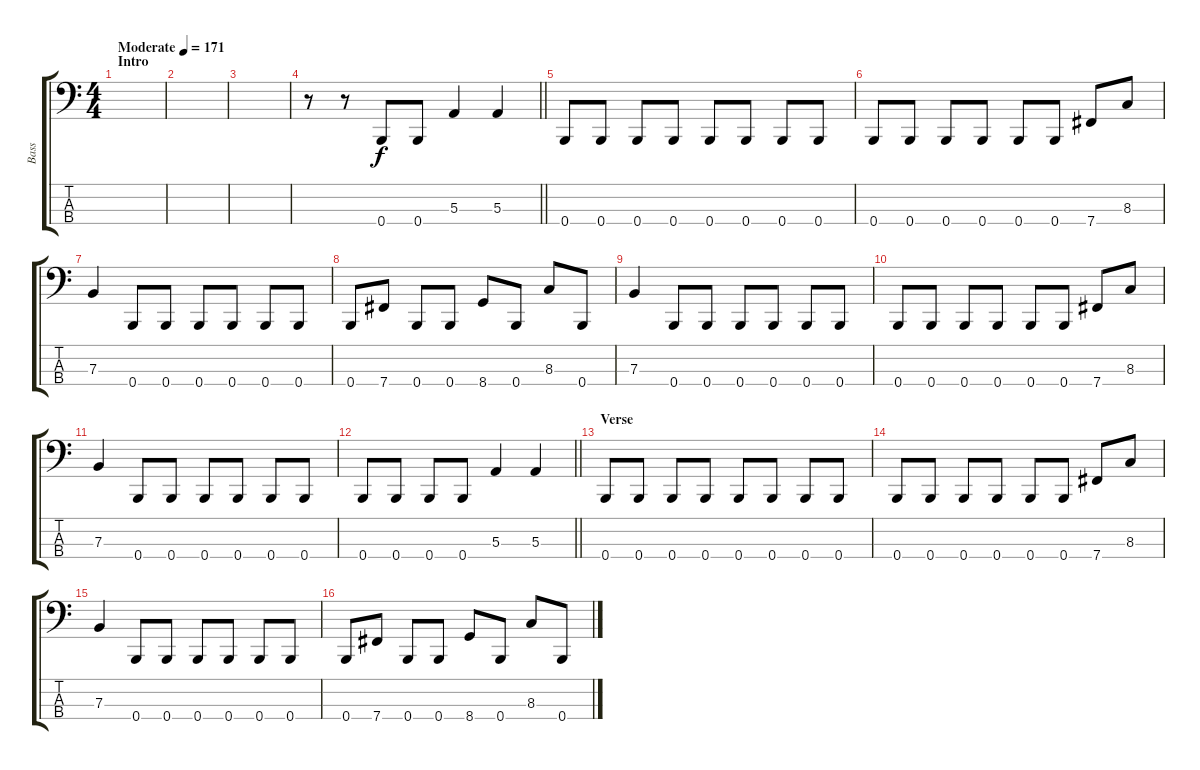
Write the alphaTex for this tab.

\track ("Bass" "Bass") {instrument electricbassfinger}
\staff {score tabs}
\tuning (D2 A1 E1 B0) {hide}
\ts (4 4)
\section ("" "Intro")
\tempo (171 "Moderate")
\clef f4
\ks c
|
|
|
\barLineRight lightlight
r.8 r.8 0.4.8 0.4.8 5.3.4 5.3.4 |
\section ("" "")
0.4.8 0.4.8 0.4.8 0.4.8 0.4.8 0.4.8 0.4.8 0.4.8 |
0.4.8 0.4.8 0.4.8 0.4.8 0.4.8 0.4.8 7.4.8 8.3.8 |
7.3.4 0.4.8 0.4.8 0.4.8 0.4.8 0.4.8 0.4.8 |
0.4.8 7.4.8 0.4.8 0.4.8 8.4.8 0.4.8 8.3.8 0.4.8 |
7.3.4 0.4.8 0.4.8 0.4.8 0.4.8 0.4.8 0.4.8 |
0.4.8 0.4.8 0.4.8 0.4.8 0.4.8 0.4.8 7.4.8 8.3.8 |
7.3.4 0.4.8 0.4.8 0.4.8 0.4.8 0.4.8 0.4.8 |
\barLineRight lightlight
0.4.8 0.4.8 0.4.8 0.4.8 5.3.4 5.3.4 |
\section ("" "Verse")
0.4.8 0.4.8 0.4.8 0.4.8 0.4.8 0.4.8 0.4.8 0.4.8 |
0.4.8 0.4.8 0.4.8 0.4.8 0.4.8 0.4.8 7.4.8 8.3.8 |
7.3.4 0.4.8 0.4.8 0.4.8 0.4.8 0.4.8 0.4.8 |
0.4.8 7.4.8 0.4.8 0.4.8 8.4.8 0.4.8 8.3.8 0.4.8
